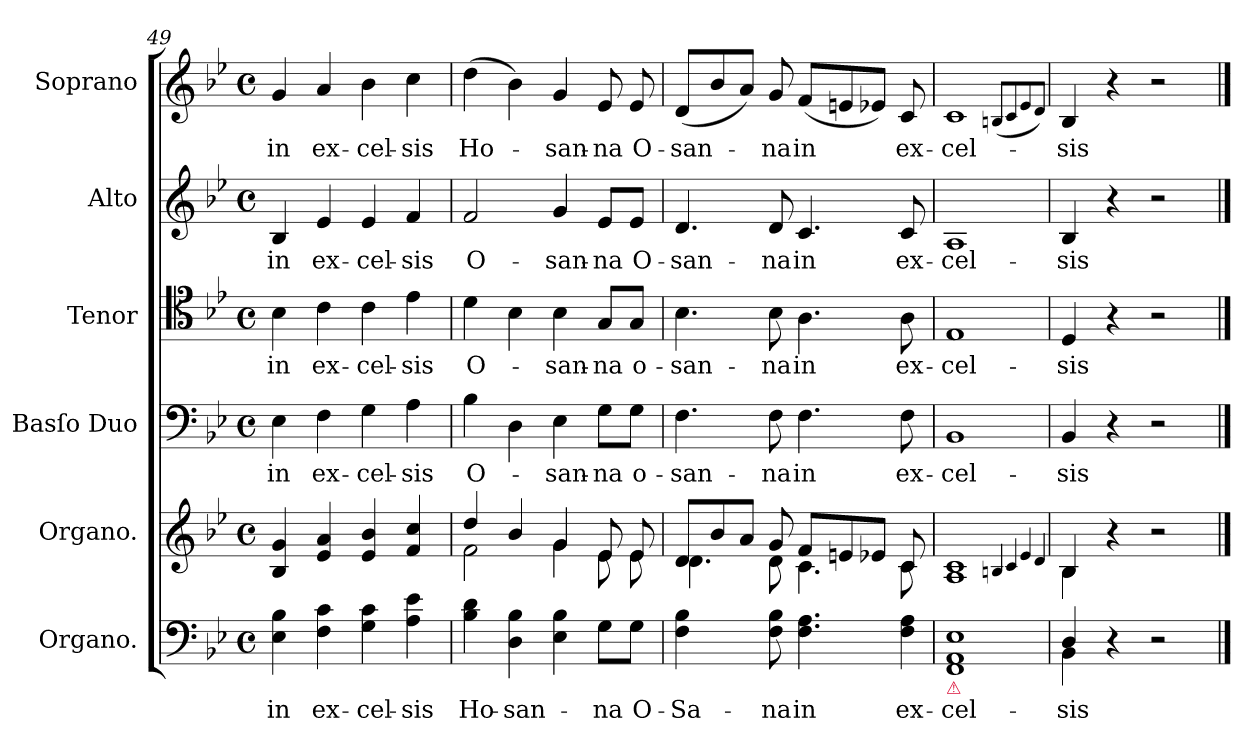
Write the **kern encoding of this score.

**kern	**text	**kern	**kern	**text	**kern	**text	**kern	**text	**kern	**text
*part6	*part6	*part5	*part4	*part4	*part3	*part3	*part2	*part2	*part1	*part1
*staff6	*staff6	*staff5	*staff4	*staff4	*staff3	*staff3	*staff2	*staff2	*staff1	*staff1
*I"Organo.	*	*I"Organo.	*I"Basſo Duo	*	*I"Tenor	*	*I"Alto	*	*I"Soprano	*
*I'org	*	*I'org	*I'B	*	*I'T	*	*I'A	*	*I'S	*
*clefF4	*	*clefG2	*clefF4	*	*clefC4	*	*clefG2	*	*clefG2	*
*k[b-e-]	*	*k[b-e-]	*k[b-e-]	*	*k[b-e-]	*	*k[b-e-]	*	*k[b-e-]	*
*B-:	*	*B-:	*B-:	*	*B-:	*	*B-:	*	*B-:	*
*M4/4	*	*M4/4	*M4/4	*	*M4/4	*	*M4/4	*	*M4/4	*
*met(c)	*	*met(c)	*met(c)	*	*met(c)	*	*met(c)	*	*met(c)	*
=49	=49	=49	=49	=49	=49	=49	=49	=49	=49	=49
4E-\ 4B-\	in	4B-/ 4g/	4E-\	in	4B-\	in	4B-/	in	4g/	in
4F\ 4c\	ex-	4e-/ 4a/	4F\	ex-	4c\	ex-	4e-/	ex-	4a/	ex-
4G\ 4c\	-cel-	4e-/ 4b-/	4G\	-cel-	4c\	-cel-	4e-/	-cel-	4b-\	-cel-
4A\ 4e-\	-sis	4f/ 4cc/	4A\	-sis	4e-\	-sis	4f/	-sis	4cc\	-sis
=50	=50	=50	=50	=50	=50	=50	=50	=50	=50	=50
*	*	*^	*	*	*	*	*	*	*	*
4B-\ 4d\	Ho-	4dd/	2f\	4B-\	O-	4d\	O-	2f/	O-	(>4dd\	Ho-
4D\ 4B-\	-san-	4b-/	.	4D\	.	4B-\	.	.	.	4b-\)	.
4E-\ 4B-\	.	4g/	4g\	4E-\	-san-	4B-\	-san-	4g/	-san-	4g/	-san-
8G\L	-na	8e-/	8e-\	8G\L	-na	8G/L	-na	8e-/L	-na	8e-/	-na
8G\J	O-	8e-/	8e-\	8G\J	o-	8G/J	o-	8e-/J	O-	8e-/	O-
=51	=51	=51	=51	=51	=51	=51	=51	=51	=51	=51	=51
4F\ 4B-\	-Sa-	8d/L	4.d\	4.F\	-san-	4.B-\	-san-	4.d/	-san-	(<8d/L	-san-
.	.	8b-/	.	.	.	.	.	.	.	8b-/	.
8ryy	.	8a/J	.	.	.	.	.	.	.	8a/J)	.
8F\ 8B-\	-na	8g/	8d\	8F\	-na	8B-\	-na	8d/	-na	8g/	-na
4.F\ 4.A\	in	8f/L	4.c\	4.F\	in	4.A\	in	4.c/	in	(<8f/L	in
.	.	8en/	.	.	.	.	.	.	.	8en/	.
.	.	8e-X/J	.	.	.	.	.	.	.	8e-X/J)	.
!LO:N:vis=4	!	!	!	!	!	!	!	!	!	!	!
8F\ 8A\	ex-	8c/	8c\	8F\	ex-	8A\	ex-	8c/	ex-	8c/	ex-
=52	=52	=52	=52	=52	=52	=52	=52	=52	=52	=52	=52
!LO:TX:b:color=crimson:t=⚠	!	!	!	!	!	!	!	!	!	!	!
*	*	*v	*v	*	*	*	*	*	*	*	*
1FF 1AA 1E-	-cel-	1A 1c	1BB-	-cel-	1E-	-cel-	1A	-cel-	1c	-cel-
.	.	4qqBn/	.	.	.	.	.	.	(<8qqBn/L	.
.	.	4qqc/	.	.	.	.	.	.	8qqc/	.
.	.	4qqe-/	.	.	.	.	.	.	8qqe-/	.
.	.	4qqd/	.	.	.	.	.	.	8qqd/J)	.
=53	=53	=53	=53	=53	=53	=53	=53	=53	=53	=53
*^	*	*^	*	*	*	*	*	*	*	*
4D/	4BB-\	-sis	4B-/	4B-\	4BB-/	-sis	4D/	-sis	4B-/	-sis	4B-/	-sis
4r	4ryy	.	4r	4ryy	4r	.	4r	.	4r	.	4r	.
2r	2ryy	.	2r	2ryy	2r	.	2r	.	2r	.	2r	.
*v	*v	*	*	*	*	*	*	*	*	*	*	*
*	*	*v	*v	*	*	*	*	*	*	*	*
==	==	==	==	==	==	==	==	==	==	==
*-	*-	*-	*-	*-	*-	*-	*-	*-	*-	*-
